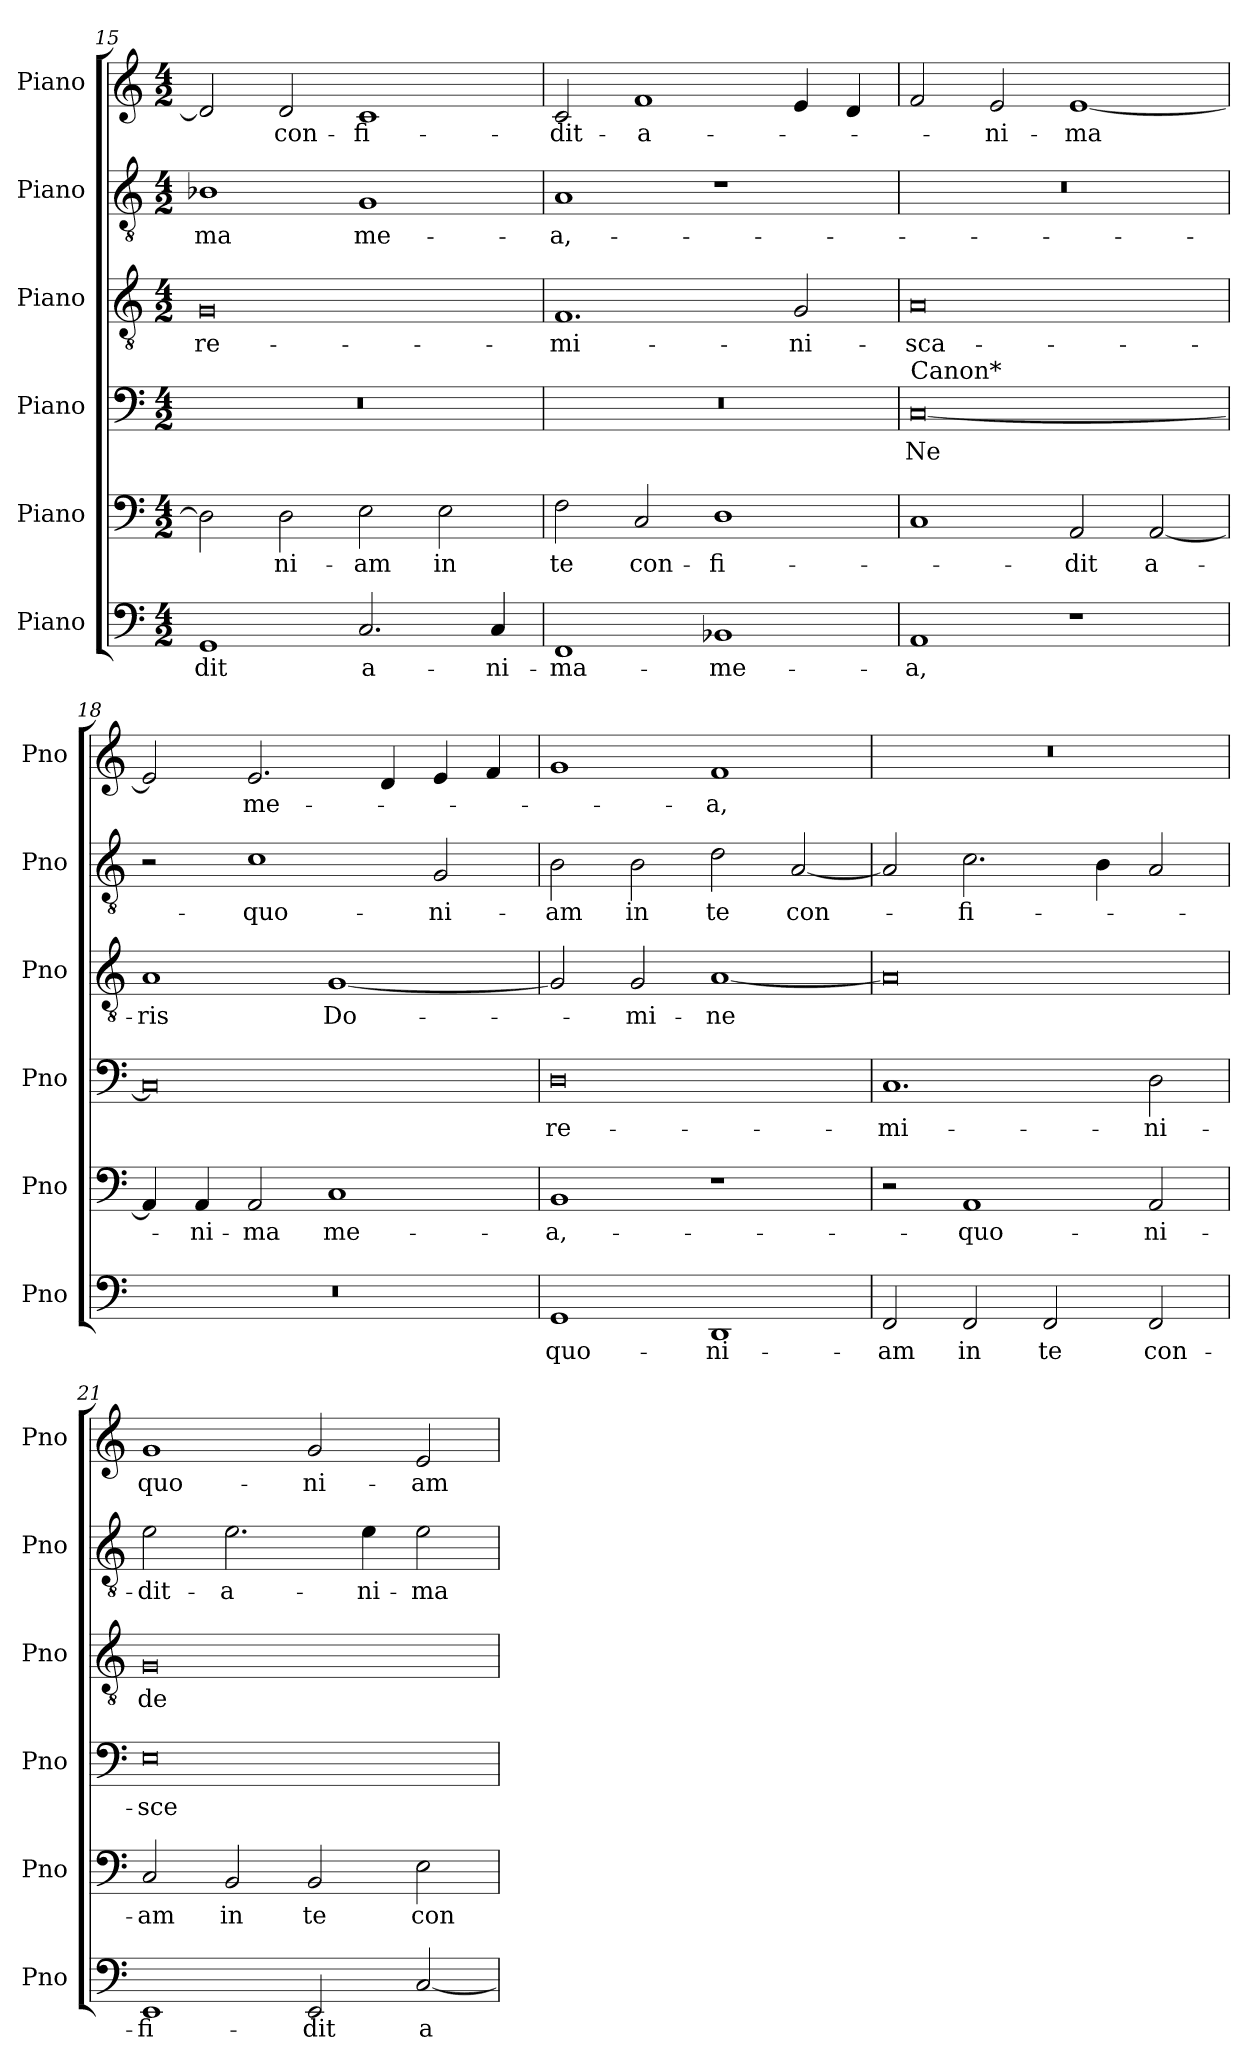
**kern	**text	**kern	**text	**kern	**text	**kern	**text	**kern	**text	**kern	**text
*part6	*part6	*part5	*part5	*part4	*part4	*part3	*part3	*part2	*part2	*part1	*part1
*staff6	*staff6	*staff5	*staff5	*staff4	*staff4	*staff3	*staff3	*staff2	*staff2	*staff1	*staff1
*I"Piano	*	*I"Piano	*	*I"Piano	*	*I"Piano	*	*I"Piano	*	*I"Piano	*
*I'Pno	*	*I'Pno	*	*I'Pno	*	*I'Pno	*	*I'Pno	*	*I'Pno	*
*clefF4	*	*clefF4	*	*clefF4	*	*clefGv2	*	*clefGv2	*	*clefG2	*
*k[]	*	*k[]	*	*k[]	*	*k[]	*	*k[]	*	*k[]	*
*M4/2	*	*M4/2	*	*M4/2	*	*M4/2	*	*M4/2	*	*M4/2	*
=15	=15	=15	=15	=15	=15	=15	=15	=15	=15	=15	=15
!	!LO:LY:b	!	!	!	!	!	!LO:LY:b	!	!LO:LY:b	!	!
1GG	-dit	2D\]	.	0r	.	0G	re-	1B-X	-ma	2d/]	.
!	!	!	!LO:LY:b	!	!	!	!	!	!	!	!LO:LY:b
.	.	2D\	-ni­-	.	.	.	.	.	.	2d/	con-
!	!LO:LY:b	!	!LO:LY:b	!	!	!	!	!	!LO:LY:b	!	!LO:LY:b
2.C/	a-	2E\	-am	.	.	.	.	1G	me-	1c	-fi-
!	!	!	!LO:LY:b	!	!	!	!	!	!	!	!
.	.	2E\	in	.	.	.	.	.	.	.	.
!	!LO:LY:b	!	!	!	!	!	!	!	!	!	!
4C/	-ni­-	.	.	.	.	.	.	.	.	.	.
=16	=16	=16	=16	=16	=16	=16	=16	=16	=16	=16	=16
!	!LO:LY:b	!	!LO:LY:b	!	!	!	!LO:LY:b	!	!LO:LY:b	!	!LO:LY:b
1FF	-ma-	2F\	te	0r	.	1.F	-mi­-	1A	-a,-	2c/	-dit-
!	!	!	!LO:LY:b	!	!	!	!	!	!	!	!LO:LY:b
.	.	2C/	con-	.	.	.	.	.	.	1f	-a-
!	!LO:LY:b	!	!LO:LY:b	!	!	!	!	!	!	!	!
1BB-X	-me­-	1D	-fi­-	.	.	.	.	1r	.	.	.
!	!	!	!	!	!	!	!LO:LY:b	!	!	!	!
.	.	.	.	.	.	2G/	-ni­-	.	.	4e/	.
.	.	.	.	.	.	.	.	.	.	4d/	.
=17	=17	=17	=17	=17	=17	=17	=17	=17	=17	=17	=17
!	!	!	!	!LO:TX:a:t=Canon*	!	!	!	!	!	!	!
!	!LO:LY:b	!	!	!	!LO:LY:b	!	!LO:LY:b	!	!	!	!
1AA	-a,	1C	.	[0C	Ne	0A	-sca-	0r	.	2f/	.
!	!	!	!	!	!	!	!	!	!	!	!LO:LY:b
.	.	.	.	.	.	.	.	.	.	2e/	-ni-
!	!	!	!LO:LY:b	!	!	!	!	!	!	!	!LO:LY:b
1r	.	2AA/	-dit	.	.	.	.	.	.	[1e	-ma
!	!	!	!LO:LY:b	!	!	!	!	!	!	!	!
.	.	[2AA/	a­-	.	.	.	.	.	.	.	.
=18	=18	=18	=18	=18	=18	=18	=18	=18	=18	=18	=18
!	!	!	!	!	!	!	!LO:LY:b	!	!	!	!
0r	.	4AA/]	.	0C]	.	1A	-ris	2r	.	2e/]	.
!	!	!	!LO:LY:b	!	!	!	!	!	!	!	!
.	.	4AA/	-ni-	.	.	.	.	.	.	.	.
!	!	!	!LO:LY:b	!	!	!	!	!	!LO:LY:b	!	!LO:LY:b
.	.	2AA/	-ma	.	.	.	.	1c	-quo­-	2.e/	me-
!	!	!	!LO:LY:b	!	!	!	!LO:LY:b	!	!	!	!
.	.	1C	me-	.	.	[1G	Do­-	.	.	.	.
.	.	.	.	.	.	.	.	.	.	4d/	.
!	!	!	!	!	!	!	!	!	!LO:LY:b	!	!
.	.	.	.	.	.	.	.	2G/	-ni­-	4e/	.
.	.	.	.	.	.	.	.	.	.	4f/	.
=19	=19	=19	=19	=19	=19	=19	=19	=19	=19	=19	=19
!	!LO:LY:b	!	!LO:LY:b	!	!LO:LY:b	!	!	!	!LO:LY:b	!	!
1GG	quo-	1BB	-a,-	0D	re-	2G/]	.	2B\	-am	1g	.
!	!	!	!	!	!	!	!LO:LY:b	!	!LO:LY:b	!	!
.	.	.	.	.	.	2G/	-mi-	2B\	in	.	.
!	!LO:LY:b	!	!	!	!	!	!LO:LY:b	!	!LO:LY:b	!	!LO:LY:b
1DD	-ni-	1r	.	.	.	[1A	-ne	2d\	te	1f	-a,
!	!	!	!	!	!	!	!	!	!LO:LY:b	!	!
.	.	.	.	.	.	.	.	[2A/	con-	.	.
=20	=20	=20	=20	=20	=20	=20	=20	=20	=20	=20	=20
!	!LO:LY:b	!	!	!	!LO:LY:b	!	!	!	!	!	!
2FF/	-am	2r	.	1.C	-mi-	0A]	.	2A/]	.	0r	.
!	!LO:LY:b	!	!LO:LY:b	!	!	!	!	!	!LO:LY:b	!	!
2FF/	in	1AA	-quo­-	.	.	.	.	2.c\	-fi­-	.	.
!	!LO:LY:b	!	!	!	!	!	!	!	!	!	!
2FF/	te	.	.	.	.	.	.	.	.	.	.
.	.	.	.	.	.	.	.	4B\	.	.	.
!	!LO:LY:b	!	!LO:LY:b	!	!LO:LY:b	!	!	!	!	!	!
2FF/	con-	2AA/	-ni­-	2D\	-ni­-	.	.	2A/	.	.	.
!!LO:PB:g=z
=21	=21	=21	=21	=21	=21	=21	=21	=21	=21	=21	=21
!	!LO:LY:b	!	!LO:LY:b	!	!LO:LY:b	!	!LO:LY:b	!	!LO:LY:b	!	!LO:LY:b
1EE	-fi­-	2C/	am	0E	sce-	0G	de­-	2e\	-dit-	1g	quo­-
!	!	!	!LO:LY:b	!	!	!	!	!	!LO:LY:b	!	!
.	.	2BB/	-in	.	.	.	.	2.e\	-a­-	.	.
!	!LO:LY:b	!	!LO:LY:b	!	!	!	!	!	!	!	!LO:LY:b
2EE/	-dit	2BB/	te	.	.	.	.	.	.	2g/	-ni­-
!	!	!	!	!	!	!	!	!	!LO:LY:b	!	!
.	.	.	.	.	.	.	.	4e\	-ni-	.	.
!	!LO:LY:b	!	!LO:LY:b	!	!	!	!	!	!LO:LY:b	!	!LO:LY:b
[2C/	a-	2E\	con-	.	.	.	.	2e\	-ma	2e/	-am
=	=	=	=	=	=	=	=	=	=	=	=
*-	*-	*-	*-	*-	*-	*-	*-	*-	*-	*-	*-
